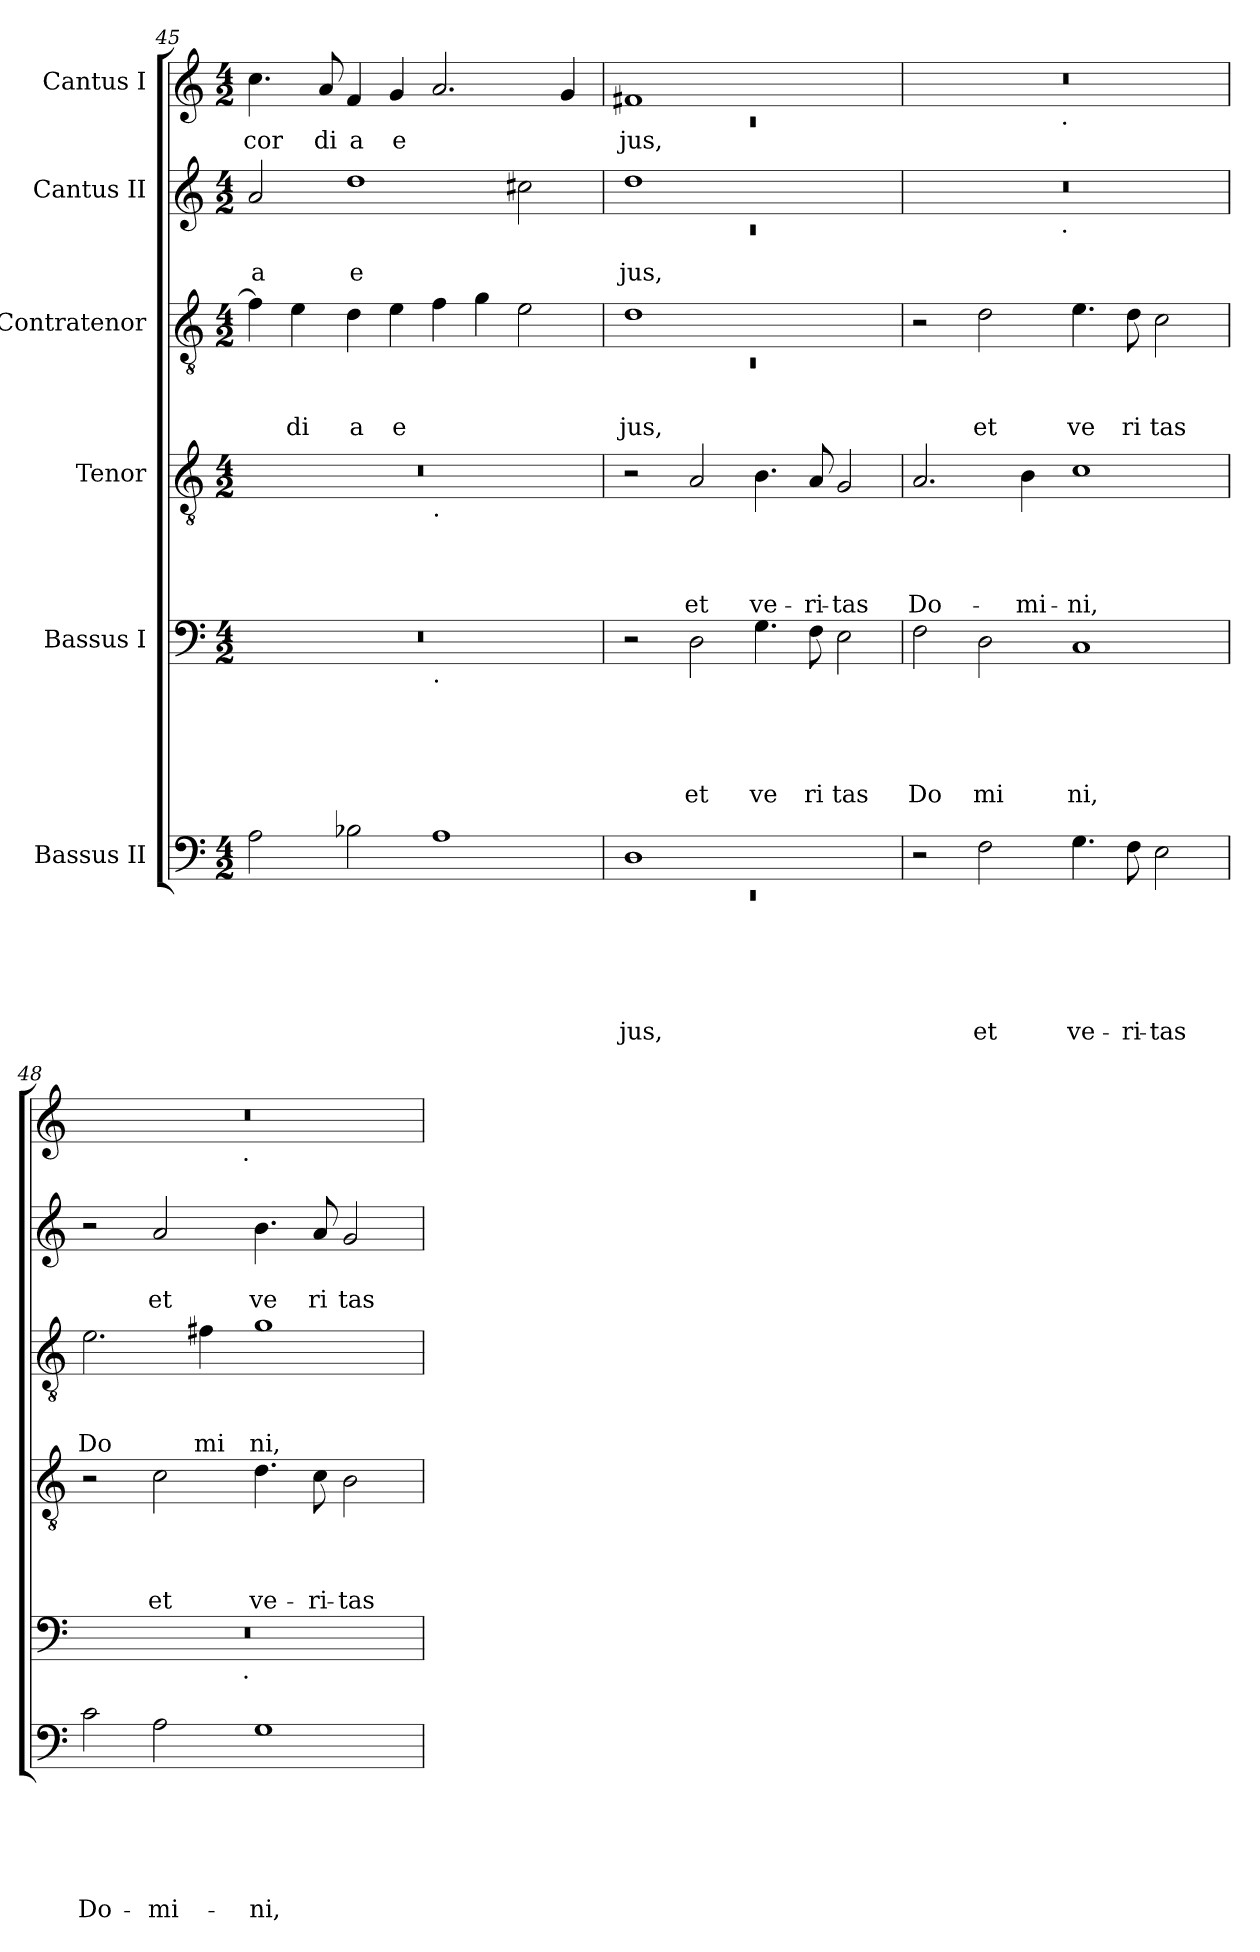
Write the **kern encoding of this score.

**kern	**text	**text	**text	**text	**text	**text	**kern	**text	**text	**text	**text	**text	**kern	**text	**text	**text	**text	**kern	**text	**text	**text	**kern	**text	**text	**kern	**text
*part6	*part6	*part6	*part6	*part6	*part6	*part6	*part5	*part5	*part5	*part5	*part5	*part5	*part4	*part4	*part4	*part4	*part4	*part3	*part3	*part3	*part3	*part2	*part2	*part2	*part1	*part1
*staff6	*staff6	*staff6	*staff6	*staff6	*staff6	*staff6	*staff5	*staff5	*staff5	*staff5	*staff5	*staff5	*staff4	*staff4	*staff4	*staff4	*staff4	*staff3	*staff3	*staff3	*staff3	*staff2	*staff2	*staff2	*staff1	*staff1
*I"Bassus II	*	*	*	*	*	*	*I"Bassus I	*	*	*	*	*	*I"Tenor	*	*	*	*	*I"Contratenor	*	*	*	*I"Cantus II	*	*	*I"Cantus I	*
*clefF4	*	*	*	*	*	*	*clefF4	*	*	*	*	*	*clefGv2	*	*	*	*	*clefGv2	*	*	*	*clefG2	*	*	*clefG2	*
*k[]	*	*	*	*	*	*	*k[]	*	*	*	*	*	*k[]	*	*	*	*	*k[]	*	*	*	*k[]	*	*	*k[]	*
*C:	*	*	*	*	*	*	*C:	*	*	*	*	*	*C:	*	*	*	*	*C:	*	*	*	*C:	*	*	*C:	*
*M4/2	*	*	*	*	*	*	*M4/2	*	*	*	*	*	*M4/2	*	*	*	*	*M4/2	*	*	*	*M4/2	*	*	*M4/2	*
=45	=45	=45	=45	=45	=45	=45	=45	=45	=45	=45	=45	=45	=45	=45	=45	=45	=45	=45	=45	=45	=45	=45	=45	=45	=45	=45
!	!	!	!	!	!	!	!	!	!	!	!	!	!	!	!	!	!	!	!	!	!	!	!	!LO:LY:b	!	!LO:LY:b
*	*	*	*	*	*	*	*^	*	*	*	*	*	*^	*	*	*	*	*	*	*	*	*	*	*	*	*
2A\	.	.	.	.	.	.	0r	1ryy	.	.	.	.	.	0r	1ryy	.	.	.	.	4f\]	.	.	.	2a/	.	a	4.cc\	cor
!	!	!	!	!	!	!	!	!	!	!	!	!	!	!	!	!	!	!	!	!	!	!	!LO:LY:b	!	!	!	!	!
.	.	.	.	.	.	.	.	.	.	.	.	.	.	.	.	.	.	.	.	4e\	.	.	di	.	.	.	.	.
!	!	!	!	!	!	!	!	!	!	!	!	!	!	!	!	!	!	!	!	!	!	!	!	!	!	!	!	!LO:LY:b
.	.	.	.	.	.	.	.	.	.	.	.	.	.	.	.	.	.	.	.	.	.	.	.	.	.	.	8a/	di
!	!	!	!	!	!	!	!	!	!	!	!	!	!	!	!	!	!	!	!	!	!	!	!LO:LY:b	!	!	!LO:LY:b:rj	!	!LO:LY:b
2B-X\	.	.	.	.	.	.	.	.	.	.	.	.	.	.	.	.	.	.	.	4d\	.	.	a	1dd	.	e	4f/	a
!	!	!	!	!	!	!	!	!	!	!	!	!	!	!	!	!	!	!	!	!	!	!	!LO:LY:b	!	!	!	!	!LO:LY:b
.	.	.	.	.	.	.	.	.	.	.	.	.	.	.	.	.	.	.	.	4e\	.	.	e	.	.	.	4g/	e
!	!	!	!	!	!	!	!	!	!	!	!	!	!	!	!LO:TX:b:t=.	!	!	!	!	!	!	!	!	!	!	!	!	!
!	!	!	!	!	!	!	!	!LO:TX:b:t=.	!	!	!	!	!	!	!	!	!	!	!	!	!	!	!	!	!	!	!	!
1A	.	.	.	.	.	.	.	1ryy	.	.	.	.	.	.	1ryy	.	.	.	.	4f\	.	.	.	.	.	.	2.a/	.
.	.	.	.	.	.	.	.	.	.	.	.	.	.	.	.	.	.	.	.	4g\	.	.	.	.	.	.	.	.
.	.	.	.	.	.	.	.	.	.	.	.	.	.	.	.	.	.	.	.	2e\	.	.	.	2cc#X\	.	.	.	.
.	.	.	.	.	.	.	.	.	.	.	.	.	.	.	.	.	.	.	.	.	.	.	.	.	.	.	4g/	.
=46	=46	=46	=46	=46	=46	=46	=46	=46	=46	=46	=46	=46	=46	=46	=46	=46	=46	=46	=46	=46	=46	=46	=46	=46	=46	=46	=46	=46
*^	*	*	*	*	*	*	*	*	*	*	*	*	*	*	*	*	*	*	*	*^	*	*	*	*^	*	*	*^	*
!	!LO:N:vis=1	!	!	!	!	!	!LO:LY:b	!	!	!	!	!	!	!	!	!	!	!	!	!	!	!LO:N:vis=1	!	!	!LO:LY:b	!	!LO:N:vis=1	!	!LO:LY:b	!	!LO:N:vis=1	!LO:LY:b
*	*	*	*	*	*	*	*	*v	*v	*	*	*	*	*	*	*	*	*	*	*	*	*	*	*	*	*	*	*	*	*	*	*
*	*	*	*	*	*	*	*	*	*	*	*	*	*	*v	*v	*	*	*	*	*	*	*	*	*	*	*	*	*	*	*	*
1D	0rEE	.	.	.	.	.	-jus,	2r	.	.	.	.	.	2r	.	.	.	.	1d	0rC	.	.	jus,	1dd	0rc	.	jus,	1f#X	0rc	jus,
!	!	!	!	!	!	!	!	!	!	!	!	!	!LO:LY:b	!	!	!	!	!LO:LY:b	!	!	!	!	!	!	!	!	!	!	!	!
.	.	.	.	.	.	.	.	2D\	.	.	.	.	et	2A/	.	.	.	et	.	.	.	.	.	.	.	.	.	.	.	.
!	!	!	!	!	!	!	!	!	!	!	!	!	!LO:LY:b	!	!	!	!	!LO:LY:b	!	!	!	!	!	!	!	!	!	!	!	!
1ryy	.	.	.	.	.	.	.	4.G\	.	.	.	.	ve	4.B\	.	.	.	ve-	1ryy	.	.	.	.	1ryy	.	.	.	1ryy	.	.
!	!	!	!	!	!	!	!	!	!	!	!	!	!LO:LY:b	!	!	!	!	!LO:LY:b	!	!	!	!	!	!	!	!	!	!	!	!
.	.	.	.	.	.	.	.	8F\	.	.	.	.	ri	8A/	.	.	.	-ri-	.	.	.	.	.	.	.	.	.	.	.	.
!	!	!	!	!	!	!	!	!	!	!	!	!	!LO:LY:b	!	!	!	!	!LO:LY:b	!	!	!	!	!	!	!	!	!	!	!	!
.	.	.	.	.	.	.	.	2E\	.	.	.	.	tas	2G/	.	.	.	-tas	.	.	.	.	.	.	.	.	.	.	.	.
*v	*v	*	*	*	*	*	*	*	*	*	*	*	*	*	*	*	*	*	*v	*v	*	*	*	*	*	*	*	*	*	*
=47	=47	=47	=47	=47	=47	=47	=47	=47	=47	=47	=47	=47	=47	=47	=47	=47	=47	=47	=47	=47	=47	=47	=47	=47	=47	=47	=47	=47
!	!	!	!	!	!	!	!	!	!	!	!	!LO:LY:b	!	!	!	!	!LO:LY:b	!	!	!	!	!	!	!	!	!	!	!
2r	.	.	.	.	.	.	2F\	.	.	.	.	Do	2.A/	.	.	.	Do-	2r	.	.	.	0r	2ryy	.	.	0r	2ryy	.
!	!	!	!	!	!	!LO:LY:b	!	!	!	!	!	!LO:LY:b	!	!	!	!	!	!	!	!	!LO:LY:b	!	!	!	!	!	!	!
2F\	.	.	.	.	.	et	2D\	.	.	.	.	mi	.	.	.	.	.	2d\	.	.	et	.	4...ryy	.	.	.	4...ryy	.
!	!	!	!	!	!	!	!	!	!	!	!	!	!	!	!	!	!LO:LY:b	!	!	!	!	!	!	!	!	!	!	!
.	.	.	.	.	.	.	.	.	.	.	.	.	4B\	.	.	.	-mi-	.	.	.	.	.	.	.	.	.	.	.
!	!	!	!	!	!	!	!	!	!	!	!	!	!	!	!	!	!	!	!	!	!	!	!	!	!	!	!LO:TX:b:t=.	!
!	!	!	!	!	!	!	!	!	!	!	!	!	!	!	!	!	!	!	!	!	!	!	!LO:TX:b:t=.	!	!	!	!	!
.	.	.	.	.	.	.	.	.	.	.	.	.	.	.	.	.	.	.	.	.	.	.	1ryy	.	.	.	1ryy	.
!	!	!	!	!	!	!LO:LY:b	!	!	!	!	!	!LO:LY:b	!	!	!	!	!LO:LY:b	!	!	!	!LO:LY:b	!	!	!	!	!	!	!
4.G\	.	.	.	.	.	ve-	1C	.	.	.	.	ni,	1c	.	.	.	-ni,	4.e\	.	.	ve	.	.	.	.	.	.	.
!	!	!	!	!	!	!LO:LY:b	!	!	!	!	!	!	!	!	!	!	!	!	!	!	!LO:LY:b	!	!	!	!	!	!	!
8F\	.	.	.	.	.	-ri-	.	.	.	.	.	.	.	.	.	.	.	8d\	.	.	ri	.	.	.	.	.	.	.
!	!	!	!	!	!	!LO:LY:b	!	!	!	!	!	!	!	!	!	!	!	!	!	!	!LO:LY:b	!	!	!	!	!	!	!
2E\	.	.	.	.	.	-tas	.	.	.	.	.	.	.	.	.	.	.	2c\	.	.	tas	.	.	.	.	.	.	.
.	.	.	.	.	.	.	.	.	.	.	.	.	.	.	.	.	.	.	.	.	.	.	32ryy	.	.	.	32ryy	.
=48	=48	=48	=48	=48	=48	=48	=48	=48	=48	=48	=48	=48	=48	=48	=48	=48	=48	=48	=48	=48	=48	=48	=48	=48	=48	=48	=48	=48
!	!	!	!	!	!	!LO:LY:b	!	!	!	!	!	!	!	!	!	!	!	!	!	!	!LO:LY:b	!	!	!	!	!	!	!
*	*	*	*	*	*	*	*^	*	*	*	*	*	*	*	*	*	*	*	*	*	*	*v	*v	*	*	*	*	*
2c\	.	.	.	.	.	Do-	0r	2ryy	.	.	.	.	.	2r	.	.	.	.	2.e\	.	.	Do	2r	.	.	0r	2ryy	.
!	!	!	!	!	!	!LO:LY:b	!	!	!	!	!	!	!	!	!	!	!	!LO:LY:b	!	!	!	!	!	!	!LO:LY:b	!	!	!
2A\	.	.	.	.	.	-mi-	.	4...ryy	.	.	.	.	.	2c\	.	.	.	et	.	.	.	.	2a/	.	et	.	4...ryy	.
!	!	!	!	!	!	!	!	!	!	!	!	!	!	!	!	!	!	!	!	!	!	!LO:LY:b	!	!	!	!	!	!
.	.	.	.	.	.	.	.	.	.	.	.	.	.	.	.	.	.	.	4f#X\	.	.	mi	.	.	.	.	.	.
!	!	!	!	!	!	!	!	!	!	!	!	!	!	!	!	!	!	!	!	!	!	!	!	!	!	!	!LO:TX:b:t=.	!
!	!	!	!	!	!	!	!	!LO:TX:b:t=.	!	!	!	!	!	!	!	!	!	!	!	!	!	!	!	!	!	!	!	!
.	.	.	.	.	.	.	.	1ryy	.	.	.	.	.	.	.	.	.	.	.	.	.	.	.	.	.	.	1ryy	.
!	!	!	!	!	!	!LO:LY:b	!	!	!	!	!	!	!	!	!	!	!	!LO:LY:b	!	!	!	!LO:LY:b	!	!	!LO:LY:b	!	!	!
1G	.	.	.	.	.	-ni,	.	.	.	.	.	.	.	4.d\	.	.	.	ve-	1g	.	.	ni,	4.b\	.	ve	.	.	.
!	!	!	!	!	!	!	!	!	!	!	!	!	!	!	!	!	!	!LO:LY:b	!	!	!	!	!	!	!LO:LY:b	!	!	!
.	.	.	.	.	.	.	.	.	.	.	.	.	.	8c\	.	.	.	-ri-	.	.	.	.	8a/	.	ri	.	.	.
!	!	!	!	!	!	!	!	!	!	!	!	!	!	!	!	!	!	!LO:LY:b	!	!	!	!	!	!	!LO:LY:b	!	!	!
.	.	.	.	.	.	.	.	.	.	.	.	.	.	2B\	.	.	.	-tas	.	.	.	.	2g/	.	tas	.	.	.
.	.	.	.	.	.	.	.	32ryy	.	.	.	.	.	.	.	.	.	.	.	.	.	.	.	.	.	.	32ryy	.
*	*	*	*	*	*	*	*v	*v	*	*	*	*	*	*	*	*	*	*	*	*	*	*	*	*	*	*v	*v	*
=	=	=	=	=	=	=	=	=	=	=	=	=	=	=	=	=	=	=	=	=	=	=	=	=	=	=
*-	*-	*-	*-	*-	*-	*-	*-	*-	*-	*-	*-	*-	*-	*-	*-	*-	*-	*-	*-	*-	*-	*-	*-	*-	*-	*-
